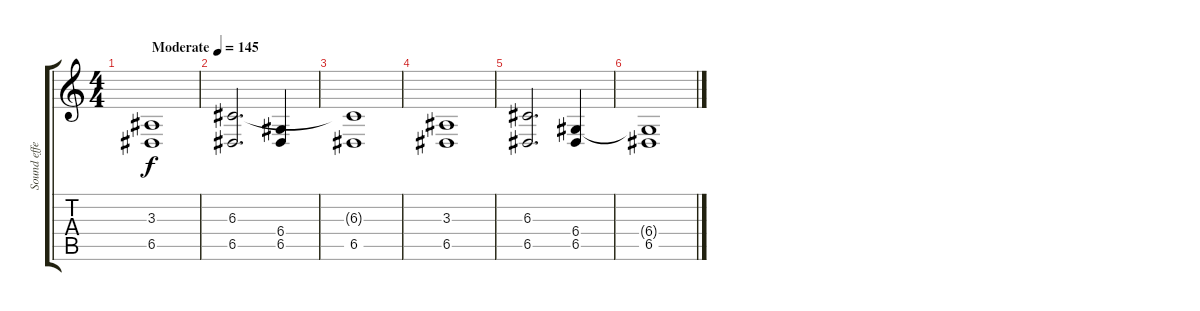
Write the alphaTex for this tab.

\track ("Sound effects/ Backing vocals" "Sound effe") {instrument pad4choir}
\staff {score tabs}
\tuning (E4 B3 G3 D3 A2 E2) {hide}
\ts (4 4)
\tempo (145 "Moderate")
\clef g2
\ks c
(3.3 6.5).1{dy f instrument pad4choir} |
(6.3 6.5).2{d} (6.4 6.5).4 |
(6.3{t} 6.5).1 |
(3.3 6.5).1 |
(6.3 6.5).2{d} (6.4 6.5).4 |
(6.4{t} 6.5).1
